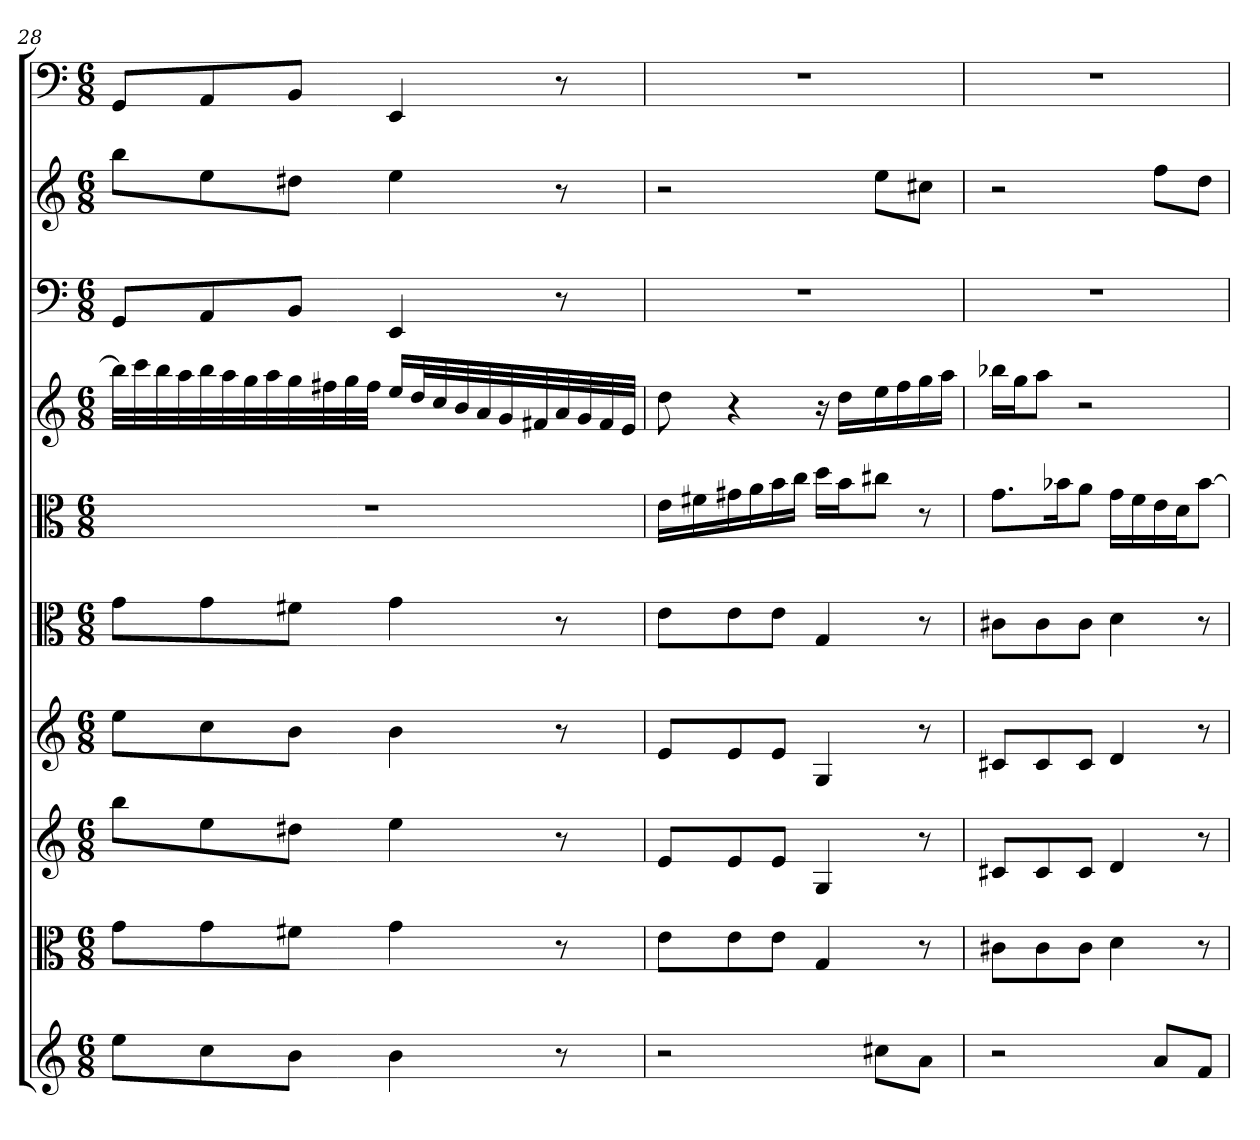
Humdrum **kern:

**kern	**kern	**kern	**kern	**kern	**kern	**kern	**kern	**kern	**kern
*part10	*part9	*part8	*part7	*part6	*part5	*part4	*part3	*part2	*part1
*staff10	*staff9	*staff8	*staff7	*staff6	*staff5	*staff4	*staff3	*staff2	*staff1
*	*clefC3	*	*	*clefC3	*clefC3	*	*clefF4	*	*clefF4
*k[]	*k[]	*k[]	*k[]	*k[]	*k[]	*k[]	*k[]	*k[]	*k[]
*a:	*a:	*a:	*a:	*a:	*a:	*a:	*a:	*a:	*a:
*M6/8	*M6/8	*M6/8	*M6/8	*M6/8	*M6/8	*M6/8	*M6/8	*M6/8	*M6/8
=28	=28	=28	=28	=28	=28	=28	=28	=28	=28
8eeL	8g\L	8bbL	8eeL	8g\L	2.r	32bbLLL]	8GG/L	8bbL	8GG/L
.	.	.	.	.	.	32ccc	.	.	.
.	.	.	.	.	.	32bb	.	.	.
.	.	.	.	.	.	32aa	.	.	.
8cc	8g\	8ee	8cc	8g\	.	32bb	8AA/	8ee	8AA/
.	.	.	.	.	.	32aa	.	.	.
.	.	.	.	.	.	32gg	.	.	.
.	.	.	.	.	.	32aa	.	.	.
8bJ	8f#X\J	8dd#XJ	8bJ	8f#X\J	.	32gg	8BB/J	8dd#XJ	8BB/J
.	.	.	.	.	.	32ff#X	.	.	.
.	.	.	.	.	.	32gg	.	.	.
.	.	.	.	.	.	32ff#JJJ	.	.	.
4b	4g	4ee	4b	4g	.	16eeLL	4EE	4ee	4EE
.	.	.	.	.	.	32ddL	.	.	.
.	.	.	.	.	.	32cc	.	.	.
.	.	.	.	.	.	32b	.	.	.
.	.	.	.	.	.	32a	.	.	.
.	.	.	.	.	.	32g	.	.	.
.	.	.	.	.	.	32f#X	.	.	.
8r	8r	8r	8r	8r	.	32a	8r	8r	8r
.	.	.	.	.	.	32g	.	.	.
.	.	.	.	.	.	32f#	.	.	.
.	.	.	.	.	.	32eJJJ	.	.	.
=29	=29	=29	=29	=29	=29	=29	=29	=29	=29
2r	8e\L	8eL	8eL	8e\L	16e\LL	8dd	2.r	2r	2.r
.	.	.	.	.	16f#X\	.	.	.	.
.	8e\	8e	8e	8e\	16g#X\	4r	.	.	.
.	.	.	.	.	16a\	.	.	.	.
.	8e\J	8eJ	8eJ	8e\J	16b\	.	.	.	.
.	.	.	.	.	16cc\JJ	.	.	.	.
.	4G	4G	4G	4G	16dd\LL	16r	.	.	.
.	.	.	.	.	16b\J	16ddLL	.	.	.
8cc#XL	.	.	.	.	8cc#X\J	16ee	.	8eeL	.
.	.	.	.	.	.	16ff	.	.	.
8aJ	8r	8r	8r	8r	8r	16gg	.	8cc#XJ	.
.	.	.	.	.	.	16aaJJ	.	.	.
=30	=30	=30	=30	=30	=30	=30	=30	=30	=30
2r	8c#X\L	8c#XL	8c#XL	8c#X\L	8.g\L	16bb-XLL	2.r	2r	2.r
.	.	.	.	.	.	16ggJ	.	.	.
.	8c#\	8c#	8c#	8c#\	.	8aaJ	.	.	.
.	.	.	.	.	16b-X\K	.	.	.	.
.	8c#\J	8c#J	8c#J	8c#\J	8a\J	2r	.	.	.
.	4d	4d	4d	4d	16g\LL	.	.	.	.
.	.	.	.	.	16f\	.	.	.	.
8aL	.	.	.	.	16e\	.	.	8ffL	.
.	.	.	.	.	16d\J	.	.	.	.
8fJ	8r	8r	8r	8r	[8b-\J	.	.	8ddJ	.
=	=	=	=	=	=	=	=	=	=
*-	*-	*-	*-	*-	*-	*-	*-	*-	*-
